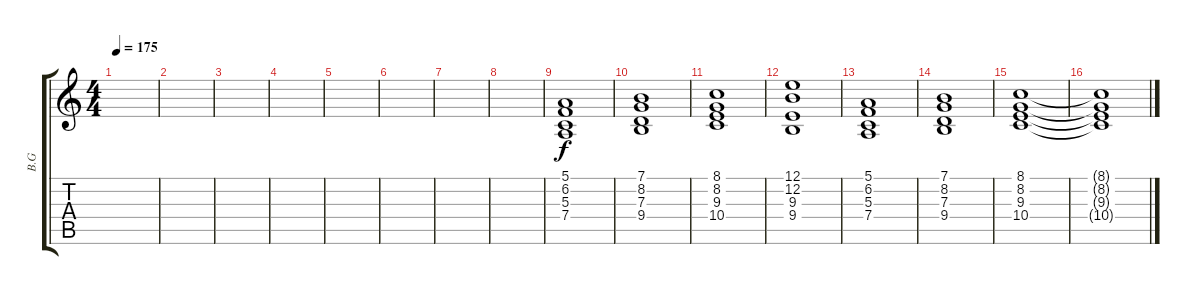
\track ("B.G" "B.G") {instrument harpsichord}
\staff {score tabs}
\tuning (E4 B3 G3 D3 A2 E2) {hide}
\ts (4 4)
\tempo 175
\clef g2
\ks c
|
|
|
|
|
|
|
|
(5.1 6.2 5.3 7.4).1{instrument stringensemble1} |
(7.1 8.2 7.3 9.4).1 |
(8.1 8.2 9.3 10.4).1 |
(12.1 12.2 9.3 9.4).1 |
(5.1 6.2 5.3 7.4).1 |
(7.1 8.2 7.3 9.4).1 |
(8.1 8.2 9.3 10.4).1 |
(8.1{t} 8.2{t} 9.3{t} 10.4{t}).1
